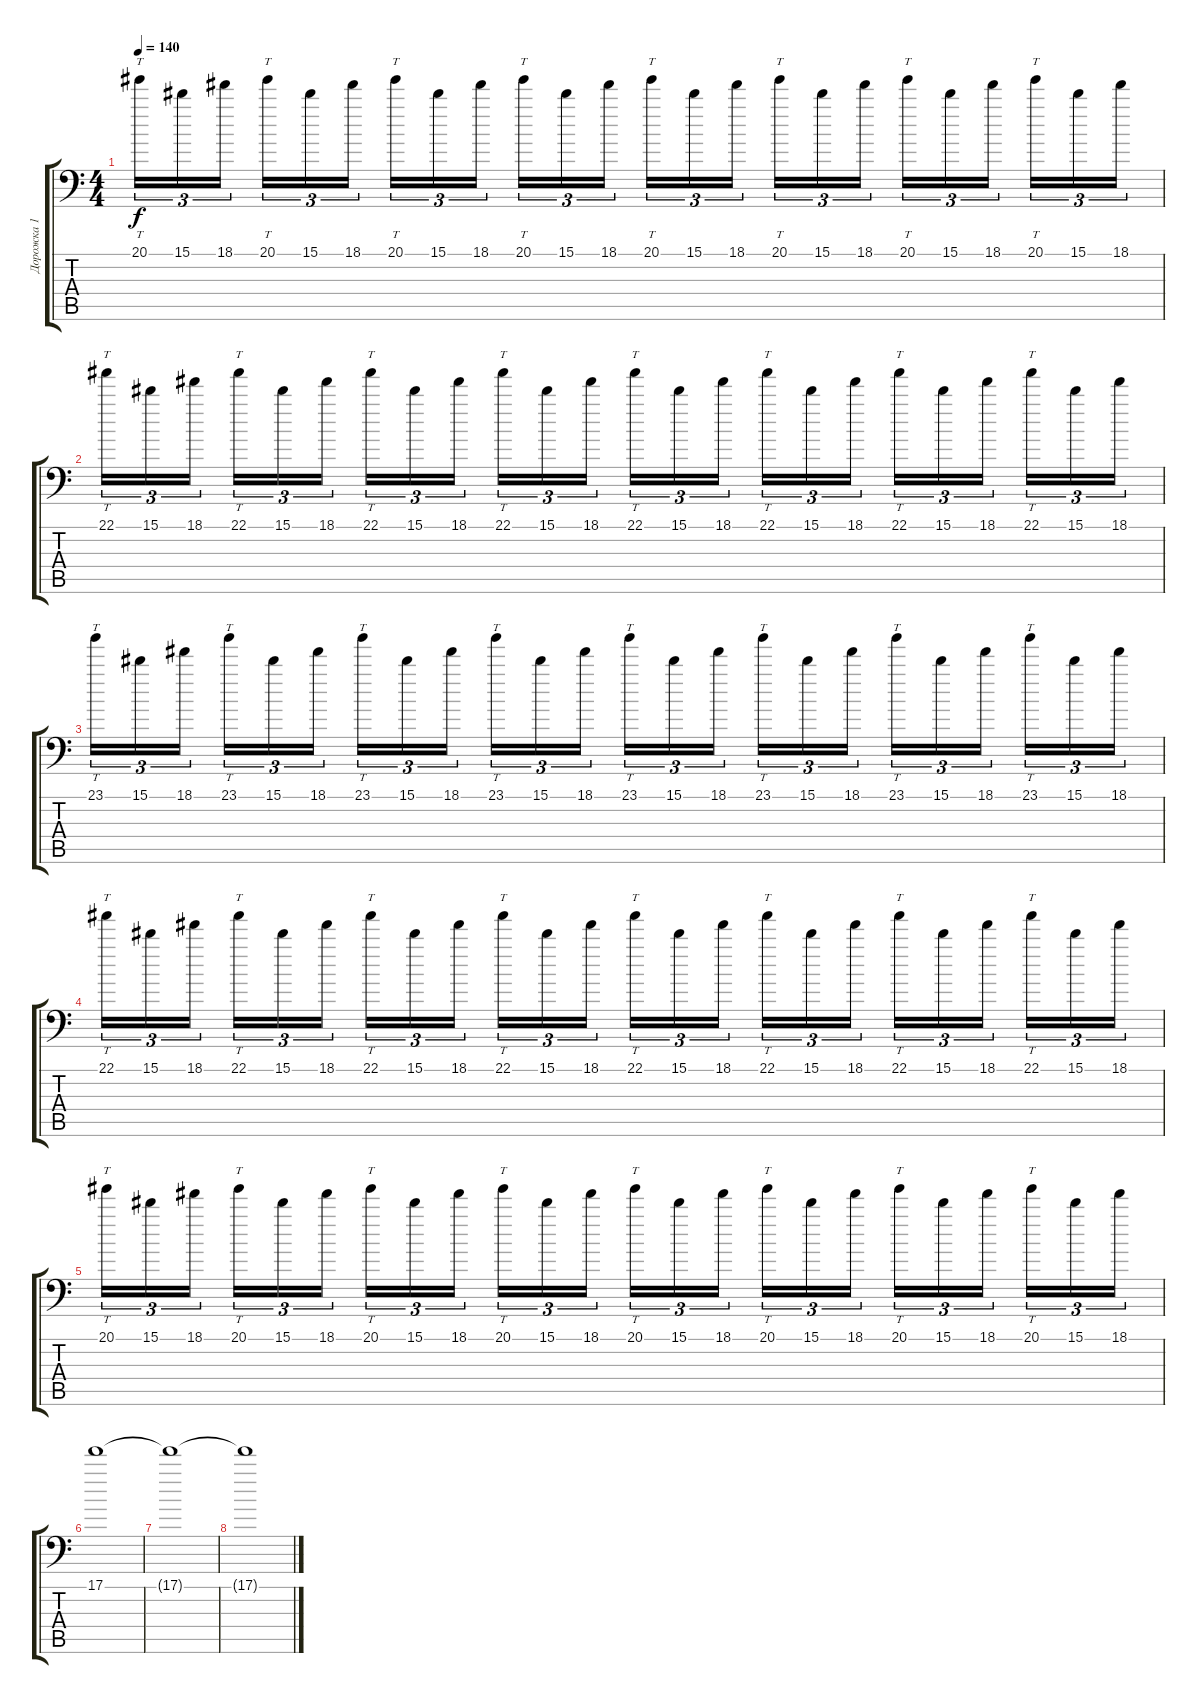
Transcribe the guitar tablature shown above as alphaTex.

\track ("Дорожка 1" "Дорожка 1") {instrument distortionguitar}
\staff {score tabs}
\tuning (C4 G3 Eb3 Bb2 F2 Bb1) {hide}
\ts (4 4)
\tempo 140
\clef f4
\ks c
20.1.16{tt tu (3 2) dy f} 15.1.16{tu (3 2)} 18.1.16{tu (3 2) beam splitsecondary} 20.1.16{tt tu (3 2)} 15.1.16{tu (3 2)} 18.1.16{tu (3 2)} 20.1.16{tt tu (3 2)} 15.1.16{tu (3 2)} 18.1.16{tu (3 2) beam splitsecondary} 20.1.16{tt tu (3 2)} 15.1.16{tu (3 2)} 18.1.16{tu (3 2)} 20.1.16{tt tu (3 2)} 15.1.16{tu (3 2)} 18.1.16{tu (3 2) beam splitsecondary} 20.1.16{tt tu (3 2)} 15.1.16{tu (3 2)} 18.1.16{tu (3 2)} 20.1.16{tt tu (3 2)} 15.1.16{tu (3 2)} 18.1.16{tu (3 2) beam splitsecondary} 20.1.16{tt tu (3 2)} 15.1.16{tu (3 2)} 18.1.16{tu (3 2)} |
22.1.16{tt tu (3 2)} 15.1.16{tu (3 2)} 18.1.16{tu (3 2) beam splitsecondary} 22.1.16{tt tu (3 2)} 15.1.16{tu (3 2)} 18.1.16{tu (3 2)} 22.1.16{tt tu (3 2)} 15.1.16{tu (3 2)} 18.1.16{tu (3 2) beam splitsecondary} 22.1.16{tt tu (3 2)} 15.1.16{tu (3 2)} 18.1.16{tu (3 2)} 22.1.16{tt tu (3 2)} 15.1.16{tu (3 2)} 18.1.16{tu (3 2) beam splitsecondary} 22.1.16{tt tu (3 2)} 15.1.16{tu (3 2)} 18.1.16{tu (3 2)} 22.1.16{tt tu (3 2)} 15.1.16{tu (3 2)} 18.1.16{tu (3 2) beam splitsecondary} 22.1.16{tt tu (3 2)} 15.1.16{tu (3 2)} 18.1.16{tu (3 2)} |
23.1.16{tt tu (3 2)} 15.1.16{tu (3 2)} 18.1.16{tu (3 2) beam splitsecondary} 23.1.16{tt tu (3 2)} 15.1.16{tu (3 2)} 18.1.16{tu (3 2)} 23.1.16{tt tu (3 2)} 15.1.16{tu (3 2)} 18.1.16{tu (3 2) beam splitsecondary} 23.1.16{tt tu (3 2)} 15.1.16{tu (3 2)} 18.1.16{tu (3 2)} 23.1.16{tt tu (3 2)} 15.1.16{tu (3 2)} 18.1.16{tu (3 2) beam splitsecondary} 23.1.16{tt tu (3 2)} 15.1.16{tu (3 2)} 18.1.16{tu (3 2)} 23.1.16{tt tu (3 2)} 15.1.16{tu (3 2)} 18.1.16{tu (3 2) beam splitsecondary} 23.1.16{tt tu (3 2)} 15.1.16{tu (3 2)} 18.1.16{tu (3 2)} |
22.1.16{tt tu (3 2)} 15.1.16{tu (3 2)} 18.1.16{tu (3 2) beam splitsecondary} 22.1.16{tt tu (3 2)} 15.1.16{tu (3 2)} 18.1.16{tu (3 2)} 22.1.16{tt tu (3 2)} 15.1.16{tu (3 2)} 18.1.16{tu (3 2) beam splitsecondary} 22.1.16{tt tu (3 2)} 15.1.16{tu (3 2)} 18.1.16{tu (3 2)} 22.1.16{tt tu (3 2)} 15.1.16{tu (3 2)} 18.1.16{tu (3 2) beam splitsecondary} 22.1.16{tt tu (3 2)} 15.1.16{tu (3 2)} 18.1.16{tu (3 2)} 22.1.16{tt tu (3 2)} 15.1.16{tu (3 2)} 18.1.16{tu (3 2) beam splitsecondary} 22.1.16{tt tu (3 2)} 15.1.16{tu (3 2)} 18.1.16{tu (3 2)} |
20.1.16{tt tu (3 2)} 15.1.16{tu (3 2)} 18.1.16{tu (3 2) beam splitsecondary} 20.1.16{tt tu (3 2)} 15.1.16{tu (3 2)} 18.1.16{tu (3 2)} 20.1.16{tt tu (3 2)} 15.1.16{tu (3 2)} 18.1.16{tu (3 2) beam splitsecondary} 20.1.16{tt tu (3 2)} 15.1.16{tu (3 2)} 18.1.16{tu (3 2)} 20.1.16{tt tu (3 2)} 15.1.16{tu (3 2)} 18.1.16{tu (3 2) beam splitsecondary} 20.1.16{tt tu (3 2)} 15.1.16{tu (3 2)} 18.1.16{tu (3 2)} 20.1.16{tt tu (3 2)} 15.1.16{tu (3 2)} 18.1.16{tu (3 2) beam splitsecondary} 20.1.16{tt tu (3 2)} 15.1.16{tu (3 2)} 18.1.16{tu (3 2)} |
17.1.1 |
17.1{t}.1 |
17.1{t}.1
